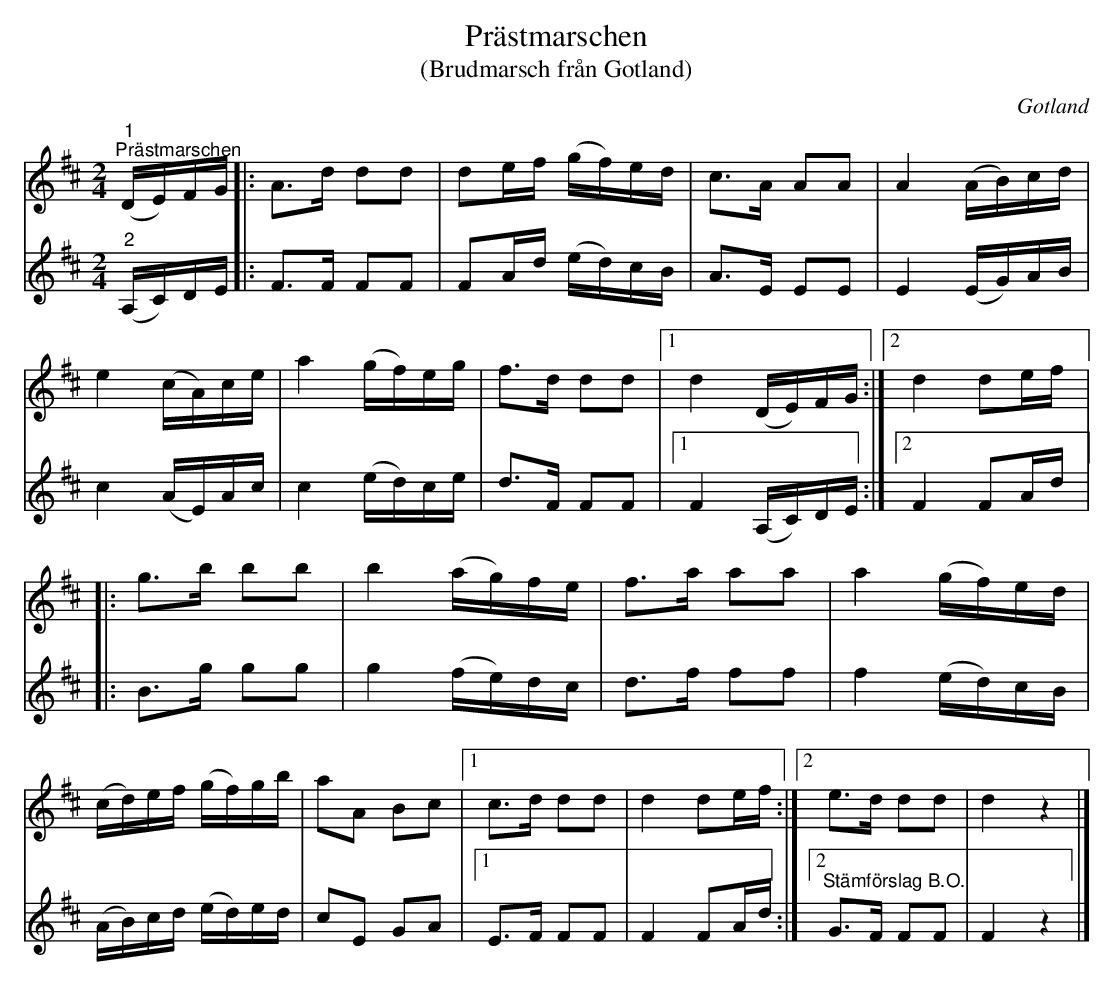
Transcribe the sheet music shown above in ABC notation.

X:1
T:Prästmarschen
T:(Brudmarsch från Gotland)
O:Gotland
L:1/16
M:2/4
K:D
V:1
"^1""^Prästmarschen" (DE)FG |: A2>d2 d2d2 | d2ef (gf)ed | c2>A2 A2A2 | A4 (AB)cd |
e4 (cA)ce | a4 (gf)eg | f2>d2 d2d2 |1 d4 (DE)FG :|2 d4 d2ef |:
g2>b2 b2b2 | b4 (ag)fe | f2>a2 a2a2 | a4 (gf)ed |
(cd)ef (gf)gb | a2A2 B2c2 |1 c2>d2 d2d2 | d4 d2ef :|2 e2>d2 d2d2 | d4 z4 |]
V:2
"^2" (A,C)DE |: F2>F2 F2F2 | F2Ad (ed)cB | A2>E2 E2E2 | E4 (EG)AB |
c4 (AE)Ac | c4 (ed)ce | d2>F2 F2F2 |1 F4 (A,C)DE :|2 F4 F2Ad |:
B2>g2 g2g2 | g4 (fe)dc | d2>f2 f2f2 | f4 (ed)cB |
(AB)cd (ed)ed | c2E2 G2A2 |1 E2>F2 F2F2 | F4 F2Ad :|2"^Stämförslag B.O." G2>F2 F2F2 | F4 z4 |]
